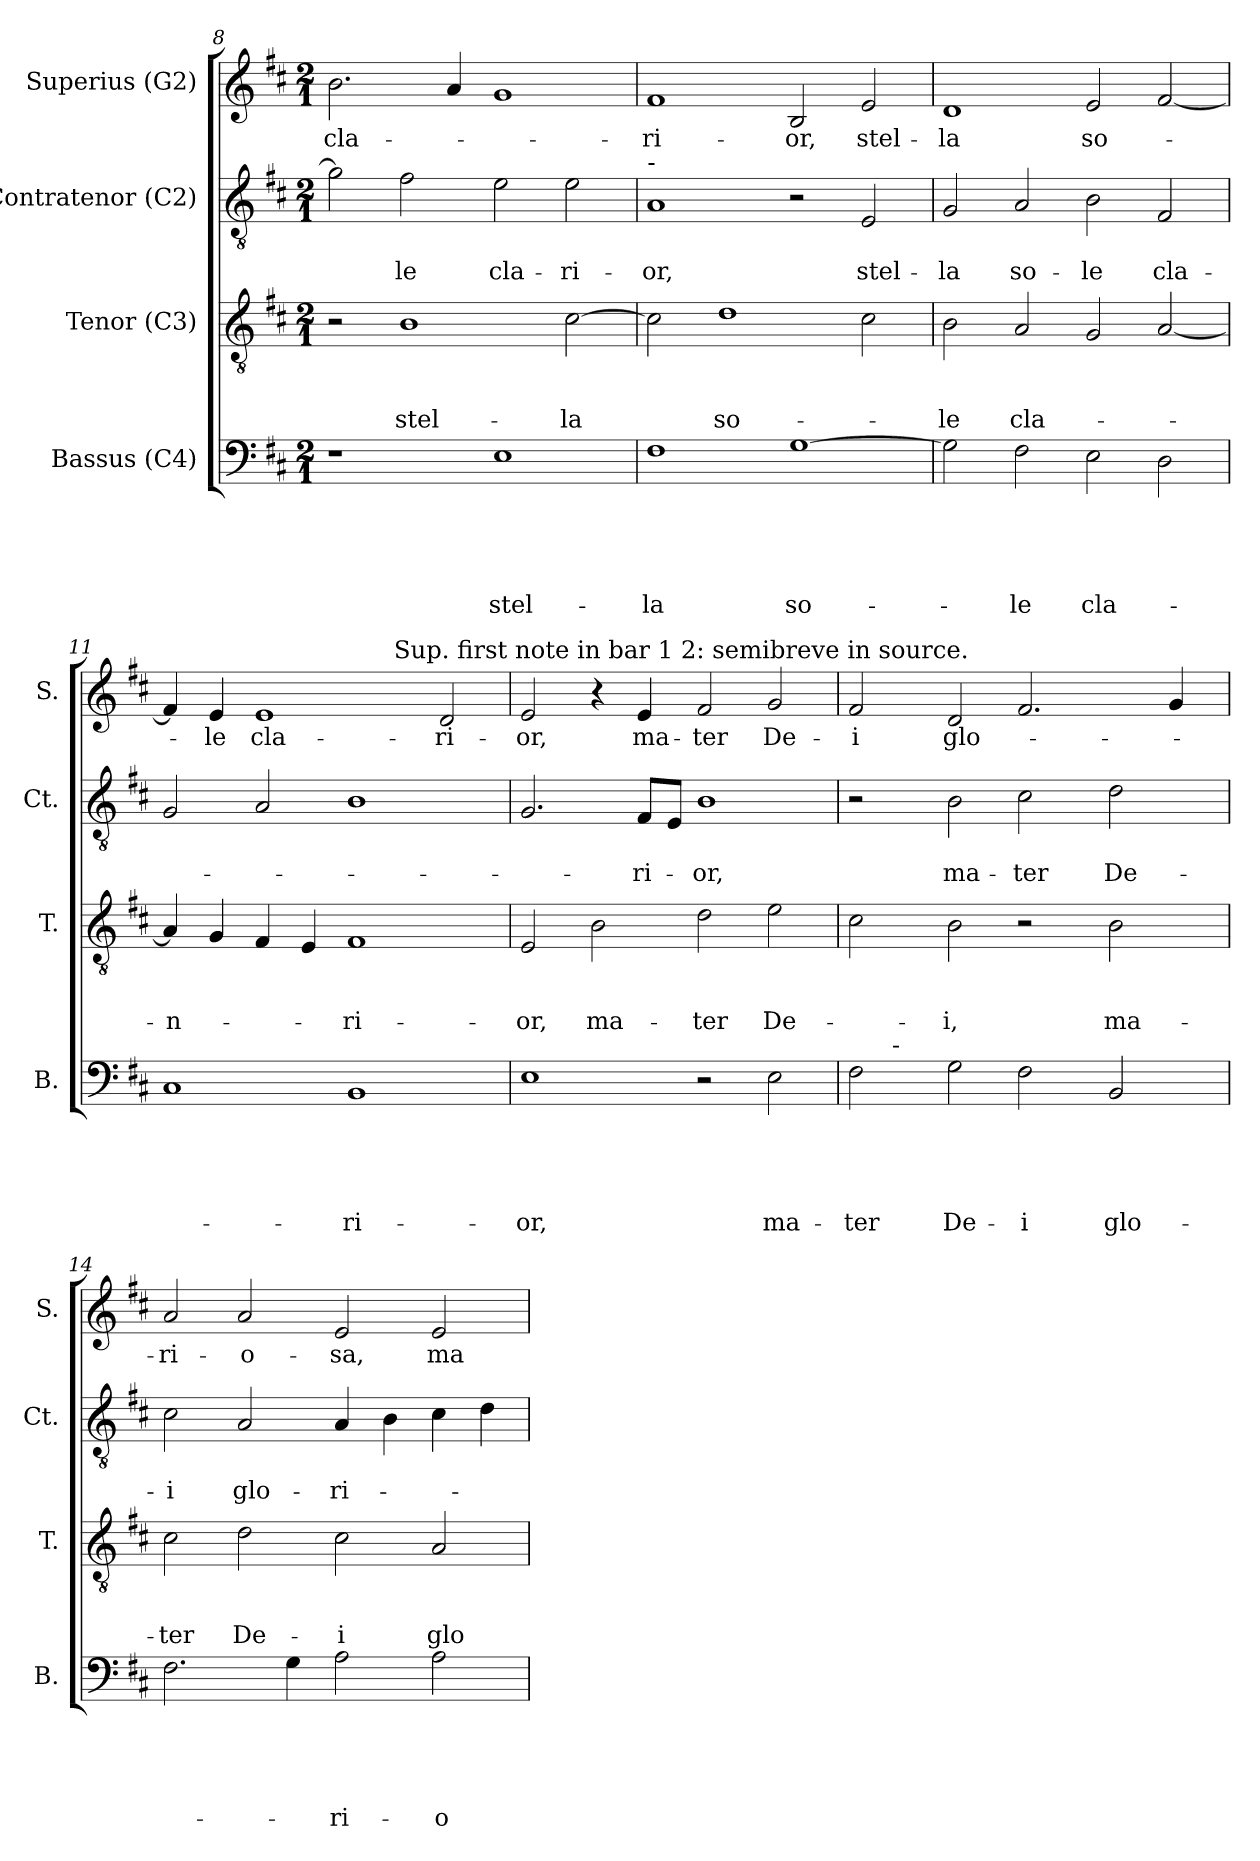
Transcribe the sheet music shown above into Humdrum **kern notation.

**kern	**text	**text	**text	**text	**text	**kern	**text	**text	**text	**kern	**text	**text	**kern	**text
*part4	*part4	*part4	*part4	*part4	*part4	*part3	*part3	*part3	*part3	*part2	*part2	*part2	*part1	*part1
*staff4	*staff4	*staff4	*staff4	*staff4	*staff4	*staff3	*staff3	*staff3	*staff3	*staff2	*staff2	*staff2	*staff1	*staff1
*I"Bassus (C4)	*	*	*	*	*	*I"Tenor (C3)	*	*	*	*I"Contratenor (C2)	*	*	*I"Superius (G2)	*
*I'B.	*	*	*	*	*	*I'T.	*	*	*	*I'Ct.	*	*	*I'S.	*
*clefF4	*	*	*	*	*	*clefGv2	*	*	*	*clefGv2	*	*	*clefG2	*
*k[f#c#]	*	*	*	*	*	*k[f#c#]	*	*	*	*k[f#c#]	*	*	*k[f#c#]	*
*D:	*	*	*	*	*	*D:	*	*	*	*D:	*	*	*D:	*
*M2/1	*	*	*	*	*	*M2/1	*	*	*	*M2/1	*	*	*M2/1	*
=8	=8	=8	=8	=8	=8	=8	=8	=8	=8	=8	=8	=8	=8	=8
!	!	!	!	!	!	!	!	!	!	!	!	!	!	!LO:LY:b
1r	.	.	.	.	.	2r	.	.	.	2g\]	.	.	2.b\	cla-
!	!	!	!	!	!	!	!	!	!LO:LY:b	!	!	!LO:LY:b	!	!
.	.	.	.	.	.	1B	.	.	stel-	2f#\	.	-le	.	.
.	.	.	.	.	.	.	.	.	.	.	.	.	4a/	.
!	!	!	!	!	!LO:LY:b	!	!	!	!	!	!	!LO:LY:b	!	!
1E	.	.	.	.	stel-	.	.	.	.	2e\	.	cla-	1g	.
!	!	!	!	!	!	!	!	!	!LO:LY:b	!	!	!LO:LY:b	!	!
.	.	.	.	.	.	[<2c#\	.	.	-la	2e\	.	-ri-	.	.
!!LO:LB:g=z
=9	=9	=9	=9	=9	=9	=9	=9	=9	=9	=9	=9	=9	=9	=9
!	!	!	!	!	!	!	!	!	!	!LO:TX:a:t=-	!	!	!	!
!	!	!	!	!	!LO:LY:b	!	!	!	!	!	!	!LO:LY:b	!	!LO:LY:b
1F#	.	.	.	.	-la	2c#\]	.	.	.	1A	.	-or,	1f#	-ri-
!	!	!	!	!	!	!	!	!	!LO:LY:b	!	!	!	!	!
.	.	.	.	.	.	1d	.	.	so-	.	.	.	.	.
!	!	!	!	!	!LO:LY:b	!	!	!	!	!	!	!	!	!LO:LY:b
[>1G	.	.	.	.	so-	.	.	.	.	2r	.	.	2B/	-or,
!	!	!	!	!	!	!	!	!	!	!	!	!LO:LY:b	!	!LO:LY:b
.	.	.	.	.	.	2c#\	.	.	.	2E/	.	stel-	2e/	stel-
=10	=10	=10	=10	=10	=10	=10	=10	=10	=10	=10	=10	=10	=10	=10
!	!	!	!	!	!	!	!	!	!LO:LY:b	!	!	!LO:LY:b	!	!LO:LY:b
2G\]	.	.	.	.	.	2B\	.	.	-le	2G/	.	-la	1d	-la
!	!	!	!	!	!LO:LY:b	!	!	!	!LO:LY:b	!	!	!LO:LY:b	!	!
2F#\	.	.	.	.	-le	2A/	.	.	cla-	2A/	.	so-	.	.
!	!	!	!	!	!LO:LY:b	!	!	!	!	!	!	!LO:LY:b	!	!LO:LY:b
2E\	.	.	.	.	cla-	2G/	.	.	.	2B\	.	-le	2e/	so-
!	!	!	!	!	!	!	!	!	!	!	!	!LO:LY:b	!	!
2D\	.	.	.	.	.	[<2A/	.	.	.	2F#/	.	cla-	[<2f#/	.
=11	=11	=11	=11	=11	=11	=11	=11	=11	=11	=11	=11	=11	=11	=11
!	!	!	!	!	!	!	!	!	!LO:LY:b:rj	!	!	!	!	!
*	*	*	*	*	*	*	*	*	*	*	*	*	*^	*
1C#	.	.	.	.	.	4A/]	.	.	-n-	2G/	.	.	4f#/]	1ryy	.
!	!	!	!	!	!	!	!	!	!	!	!	!	!	!	!LO:LY:b
.	.	.	.	.	.	4G/	.	.	.	.	.	.	4e/	.	-le
!	!	!	!	!	!	!	!	!	!	!	!	!	!	!	!LO:LY:b
.	.	.	.	.	.	4F#/	.	.	.	2A/	.	.	1e	.	cla-
.	.	.	.	.	.	4E/	.	.	.	.	.	.	.	.	.
!	!	!	!	!	!LO:LY:b	!	!	!	!LO:LY:b	!	!	!	!	!	!
1BB	.	.	.	.	-ri-	1F#	.	.	-ri-	1B	.	.	.	4ryy	.
!	!	!	!	!	!	!	!	!	!	!	!	!	!	!LO:TX:a:t=Sup. first note in bar 1 2&colon; semibreve in source.	!
.	.	.	.	.	.	.	.	.	.	.	.	.	.	2.ryy	.
!	!	!	!	!	!	!	!	!	!	!	!	!	!	!	!LO:LY:b
.	.	.	.	.	.	.	.	.	.	.	.	.	2d/	.	-ri-
=12	=12	=12	=12	=12	=12	=12	=12	=12	=12	=12	=12	=12	=12	=12	=12
!	!	!	!	!	!LO:LY:b	!	!	!	!LO:LY:b	!	!	!	!	!	!LO:LY:b
*	*	*	*	*	*	*	*	*	*	*	*	*	*v	*v	*
1E	.	.	.	.	-or,	2E/	.	.	-or,	2.G/	.	.	2e/	-or,
!	!	!	!	!	!	!	!	!	!LO:LY:b	!	!	!	!	!
.	.	.	.	.	.	2B\	.	.	ma-	.	.	.	4r	.
!	!	!	!	!	!	!	!	!	!	!	!	!LO:LY:b	!	!LO:LY:b
.	.	.	.	.	.	.	.	.	.	8F#/L	.	-ri-	4e/	ma-
.	.	.	.	.	.	.	.	.	.	8E/J	.	.	.	.
!	!	!	!	!	!	!	!	!	!LO:LY:b	!	!	!LO:LY:b	!	!LO:LY:b
2r	.	.	.	.	.	2d\	.	.	-ter	1B	.	-or,	2f#/	-ter
!	!	!	!	!	!LO:LY:b	!	!	!	!LO:LY:b	!	!	!	!	!LO:LY:b
2E\	.	.	.	.	ma-	2e\	.	.	De-	.	.	.	2g/	De-
!!LO:PB:g=z
=13	=13	=13	=13	=13	=13	=13	=13	=13	=13	=13	=13	=13	=13	=13
!	!	!	!	!	!LO:LY:b	!	!	!	!	!	!	!	!	!LO:LY:b
*^	*	*	*	*	*	*	*	*	*	*	*	*	*	*
2F#\	8ryy	.	.	.	.	-ter	2c#\	.	.	.	2r	.	.	2f#/	-i
.	32ryy	.	.	.	.	.	.	.	.	.	.	.	.	.	.
!	!LO:TX:a:t=-	!	!	!	!	!	!	!	!	!	!	!	!	!	!
.	1ryy	.	.	.	.	.	.	.	.	.	.	.	.	.	.
!	!	!	!	!	!	!LO:LY:b	!	!	!	!LO:LY:b	!	!	!LO:LY:b	!	!LO:LY:b
2G\	.	.	.	.	.	De-	2B\	.	.	-i,	2B\	.	ma-	2d/	glo-
!	!	!	!	!	!	!LO:LY:b	!	!	!	!	!	!	!LO:LY:b	!	!
2F#\	.	.	.	.	.	-i	2r	.	.	.	2c#\	.	-ter	2.f#/	.
.	2ryy	.	.	.	.	.	.	.	.	.	.	.	.	.	.
!	!	!	!	!	!	!LO:LY:b	!	!	!	!LO:LY:b	!	!	!LO:LY:b	!	!
2BB/	.	.	.	.	.	glo-	2B\	.	.	ma-	2d\	.	De-	.	.
.	4ryy	.	.	.	.	.	.	.	.	.	.	.	.	.	.
.	.	.	.	.	.	.	.	.	.	.	.	.	.	4g/	.
.	16.ryy	.	.	.	.	.	.	.	.	.	.	.	.	.	.
=14	=14	=14	=14	=14	=14	=14	=14	=14	=14	=14	=14	=14	=14	=14	=14
!	!	!	!	!	!	!	!	!	!	!LO:LY:b	!	!	!LO:LY:b	!	!LO:LY:b
*v	*v	*	*	*	*	*	*	*	*	*	*	*	*	*	*
2.F#\	.	.	.	.	.	2c#\	.	.	-ter	2c#\	.	-i	2a/	-ri-
!	!	!	!	!	!	!	!	!	!LO:LY:b	!	!	!LO:LY:b	!	!LO:LY:b
.	.	.	.	.	.	2d\	.	.	De-	2A/	.	glo-	2a/	-o-
4G\	.	.	.	.	.	.	.	.	.	.	.	.	.	.
!	!	!	!	!	!LO:LY:b	!	!	!	!LO:LY:b	!	!	!LO:LY:b	!	!LO:LY:b
2A\	.	.	.	.	-ri-	2c#\	.	.	-i	4A/	.	-ri-	2e/	-sa,
.	.	.	.	.	.	.	.	.	.	4B\	.	.	.	.
!	!	!	!	!	!LO:LY:b	!	!	!	!LO:LY:b	!	!	!	!	!LO:LY:b
2A\	.	.	.	.	-o-	2A/	.	.	glo-	4c#\	.	.	2e/	ma-
.	.	.	.	.	.	.	.	.	.	4d\	.	.	.	.
=	=	=	=	=	=	=	=	=	=	=	=	=	=	=
*-	*-	*-	*-	*-	*-	*-	*-	*-	*-	*-	*-	*-	*-	*-
